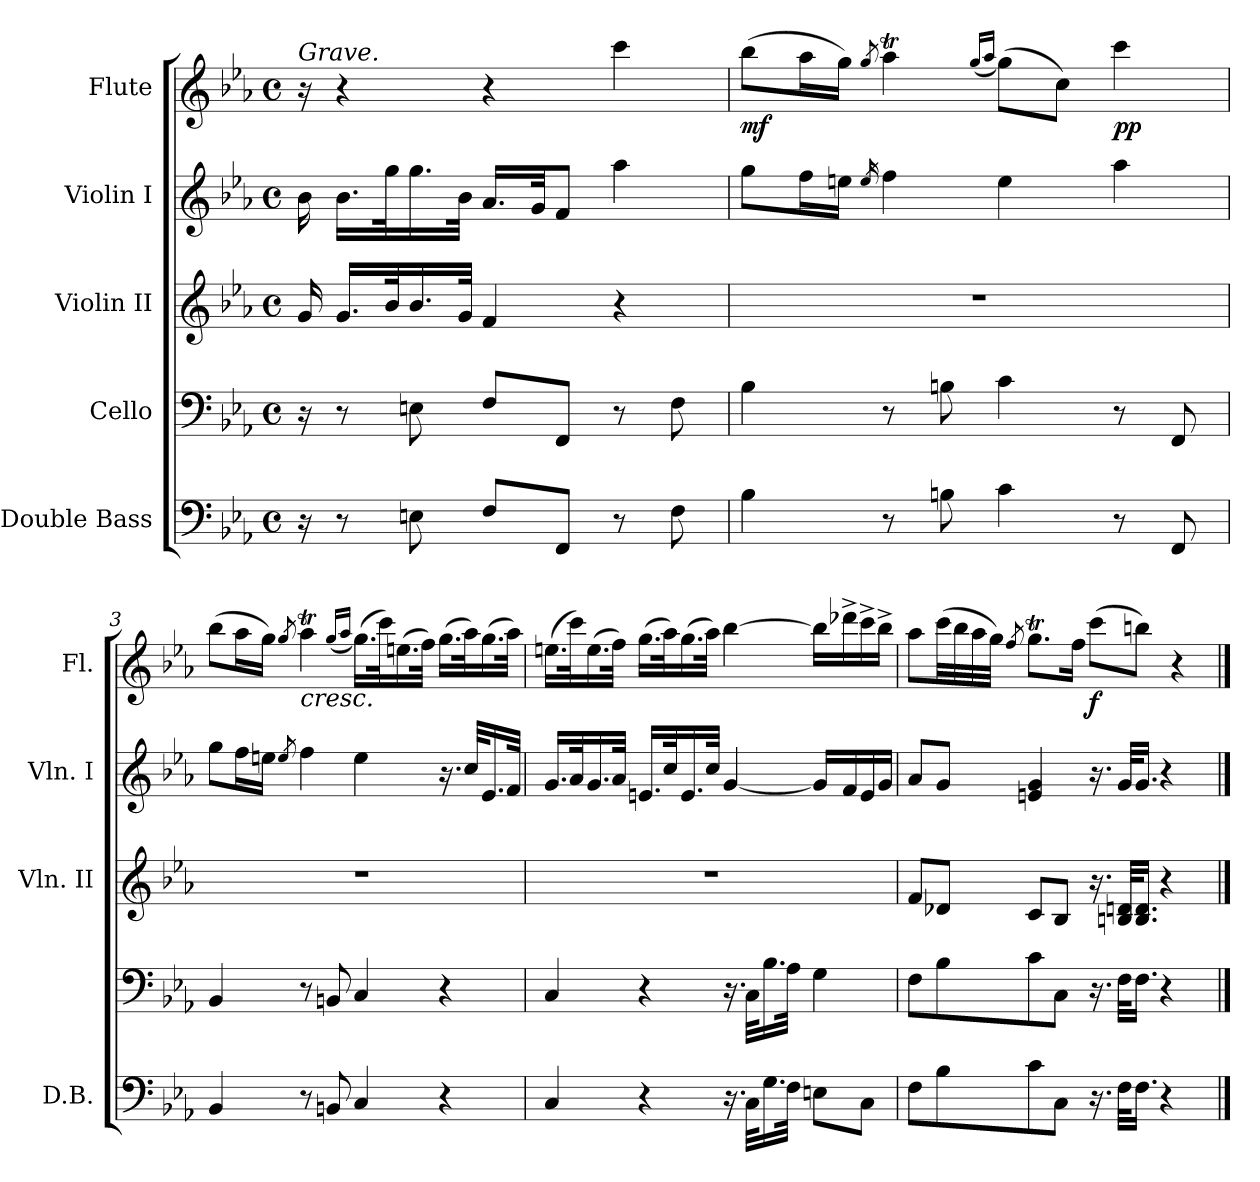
**kern	**kern	**kern	**kern	**kern	**dynam
*part5	*part4	*part3	*part2	*part1	*part1
*staff5	*staff4	*staff3	*staff2	*staff1	*staff1
*I"Double Bass	*I"Cello	*I"Violin II	*I"Violin I	*I"Flute	*
*I'D.B.	*	*I'Vln. II	*I'Vln. I	*I'Fl.	*
*clefF4	*clefF4	*clefG2	*clefG2	*clefG2	*
*ITrd7c12	*	*	*	*	*
*k[b-e-a-]	*k[b-e-a-]	*k[b-e-a-]	*k[b-e-a-]	*k[b-e-a-]	*
*c:	*c:	*c:	*c:	*c:	*
*M4/4	*M4/4	*M4/4	*M4/4	*M4/4	*
*met(c)	*met(c)	*met(c)	*met(c)	*met(c)	*
=1	=1	=1	=1	=1	=1
!	!	!	!	!LO:TX:a:i:t=Grave.	!
16r	16r	16g/	16b-\	16r	.
8r	8r	16.g/LL	16.b-\LL	4r	.
.	.	32b-/k	32gg\k	.	.
8EEn\	8En\	16.b-/	16.gg\	.	.
.	.	32g/JJk	32b-\JJk	.	.
8FF/L	8F/L	4f/	16.a-/LL	4r	.
.	.	.	32g/Jk	.	.
8FFF/J	8FF/J	.	8f/J	.	.
8r	8r	4r	4aa-\	4ccc\	.
8FF\	8F\	.	.	.	.
=2	=2	=2	=2	=2	=2
!	!	!	!	!	!LO:DY:b
4BB-\	4B-\	1r	8gg\L	(>8bb-\L	mf
.	.	.	16ff\L	16aa-\L	.
.	.	.	16een\JJ	16gg\JJ)	.
.	.	.	16qee/	8qgg/	.
8r	8r	.	4ff\	4aa-T\	.
8BBn\	8Bn\	.	.	.	.
.	.	.	.	(<16qgg/LL	.
.	.	.	.	16qaa-/JJ	.
4C\	4c\	.	4ee\	(>8gg\L)	.
.	.	.	.	8cc\J)	.
!	!	!	!	!	!LO:DY:b
8r	8r	.	4aa-\	4ccc\	pp
8FFF/	8FF/	.	.	.	.
!!LO:LB:g=z
=3	=3	=3	=3	=3	=3
4BBB-/	4BB-/	1r	8gg\L	(>8bb-\L	.
.	.	.	16ff\L	16aa-\L	.
.	.	.	16een\JJ	16gg\JJ)	.
.	.	.	8qee/	8qgg/	.
!	!	!	!	!LO:TX:b:i:t=cresc.	!
8r	8r	.	4ff\	4aa-T\	.
8BBBn/	8BBn/	.	.	.	.
.	.	.	.	(<16qgg/LL	.
.	.	.	.	16qaa-/JJ	.
4CC/	4C/	.	4ee\	(>16.gg\LL)	.
.	.	.	.	32ccc\k)	.
.	.	.	.	(>16.een\	.
.	.	.	.	32ff\JJk)	.
4r	4r	.	16.r	(>16.gg\LL	.
.	.	.	32cc/KLL	32aa-\k)	.
.	.	.	16.e-/	(>16.gg\	.
.	.	.	32f/JJk	32aa-\JJk)	.
=4	=4	=4	=4	=4	=4
4CC/	4C/	1r	16.g/LL	(>16.een\LL	.
.	.	.	32a-/k	32ccc\k)	.
.	.	.	16.g/	(>16.ee\	.
.	.	.	32a-/JJk	32ff\JJk)	.
4r	4r	.	16.en/LL	(>16.gg\LL	.
.	.	.	32cc/k	32aa-\k)	.
.	.	.	16.e/	(>16.gg\	.
.	.	.	32cc/JJk	32aa-\JJk)	.
16.r	16.r	.	[4g/	[4bb-\	.
32CC\KLL	32C\KLL	.	.	.	.
16.GG\	16.B-\	.	.	.	.
32FF\JJk	32A-\JJk	.	.	.	.
8EEn\L	4G\	.	16g/LL]	16bb-\LL]	.
.	.	.	16f/	16ddd-X^>\	.
8CC\J	.	.	16e/	16ccc^>\	.
.	.	.	16g/JJ	16bb-^>\JJ	.
!!LO:PB:g=z
=5	=5	=5	=5	=5	=5
8FF\L	8F\L	8f/L	8a-/L	8aa-\L	.
8BB-\	8B-\	8d-X/J	8g/J	(>32ccc\LL	.
.	.	.	.	32bb-\	.
.	.	.	.	32aa-\	.
.	.	.	.	32gg\JJJ)	.
.	.	.	.	8qff/	.
8C\	8c\	8c/L	4en/ 4g/	8.ggt\L	.
8CC\J	8C\J	8B-/J	.	.	.
.	.	.	.	16ff\Jk	.
!	!	!	!	!	!LO:DY:b
16.r	16.r	16.r	16.r	(>8ccc\L	f
32FF\KLL	32F\KLL	32Bn/ 32dn/KLL	32g/KLL	.	.
16.FF\JJ	16.F\JJ	16.B/ 16.d/JJ	16.g/JJ	8bbn\J)	.
4r	4r	4r	4r	.	.
.	.	.	.	4r	.
32ryy	32ryy	32ryy	32ryy	.	.
==	==	==	==	==	==
*-	*-	*-	*-	*-	*-
